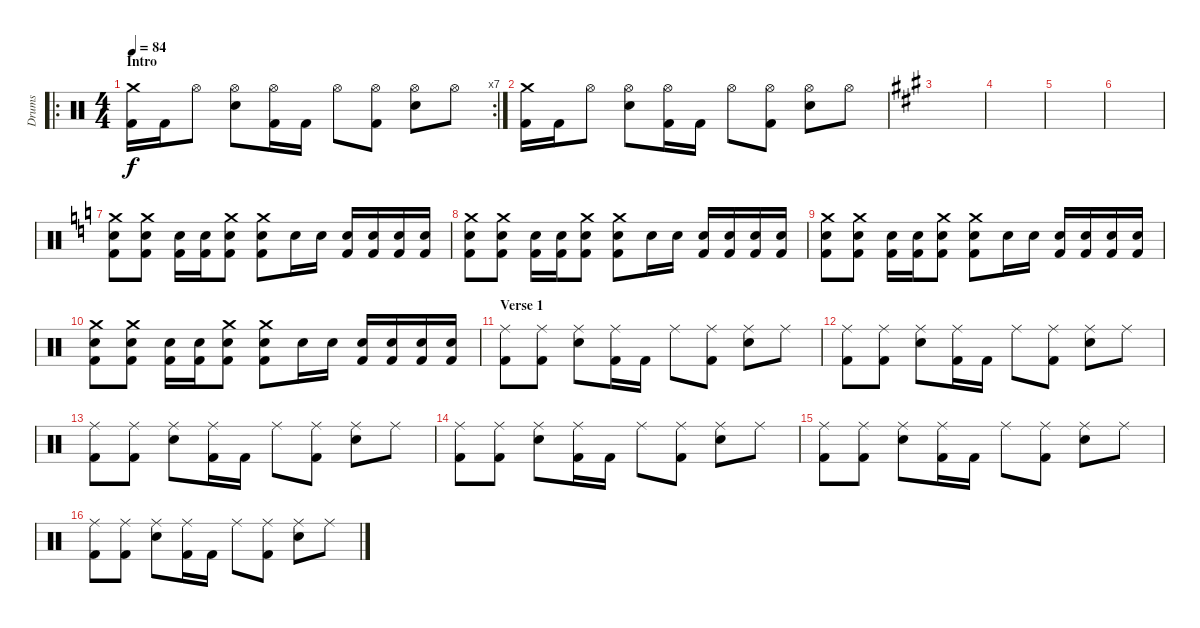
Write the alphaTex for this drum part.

\track ("Drums" "Drums") {instrument percussion}
\staff {score}
\articulation defaults
\ro
\rc 7
\ts (4 4)
\section ("" "Intro")
\tempo 84
\clef neutral
\ks c
("Crash medium (hit)" "Kick (hit) 2").16{dy f} "Kick (hit) 2".16 "Hi-Hat (open)".8 ("Hi-Hat (open)" "Electric Snare (hit)").8 ("Hi-Hat (open)" "Kick (hit) 2").16 "Kick (hit) 2".16 "Hi-Hat (open)".8 ("Hi-Hat (open)" "Kick (hit) 2").8 ("Hi-Hat (open)" "Electric Snare (hit)").8 "Hi-Hat (open)".8 |
("Crash medium (hit)" "Kick (hit) 2").16 "Kick (hit) 2".16 "Hi-Hat (open)".8 ("Hi-Hat (open)" "Electric Snare (hit)").8 ("Hi-Hat (open)" "Kick (hit) 2").16 "Kick (hit) 2".16 "Hi-Hat (open)".8 ("Hi-Hat (open)" "Kick (hit) 2").8 ("Hi-Hat (open)" "Electric Snare (hit)").8 "Hi-Hat (open)".8 |
\ks a
|
|
|
|
\ks c
("Crash medium (hit)" "Electric Snare (hit)" "Kick (hit) 2").8 ("Crash medium (hit)" "Electric Snare (hit)" "Kick (hit) 2").8 ("Electric Snare (hit)" "Kick (hit) 2").16 ("Electric Snare (hit)" "Kick (hit) 2").16 ("Crash medium (hit)" "Electric Snare (hit)" "Kick (hit) 2").8 ("Crash medium (hit)" "Electric Snare (hit)" "Kick (hit) 2").8 "Electric Snare (hit)".16 "Electric Snare (hit)".16 ("Electric Snare (hit)" "Kick (hit) 2").16 ("Electric Snare (hit)" "Kick (hit) 2").16 ("Electric Snare (hit)" "Kick (hit) 2").16 ("Electric Snare (hit)" "Kick (hit) 2").16 |
("Crash medium (hit)" "Electric Snare (hit)" "Kick (hit) 2").8 ("Crash medium (hit)" "Electric Snare (hit)" "Kick (hit) 2").8 ("Electric Snare (hit)" "Kick (hit) 2").16 ("Electric Snare (hit)" "Kick (hit) 2").16 ("Crash medium (hit)" "Electric Snare (hit)" "Kick (hit) 2").8 ("Crash medium (hit)" "Electric Snare (hit)" "Kick (hit) 2").8 "Electric Snare (hit)".16 "Electric Snare (hit)".16 ("Electric Snare (hit)" "Kick (hit) 2").16 ("Electric Snare (hit)" "Kick (hit) 2").16 ("Electric Snare (hit)" "Kick (hit) 2").16 ("Electric Snare (hit)" "Kick (hit) 2").16 |
("Crash medium (hit)" "Electric Snare (hit)" "Kick (hit) 2").8 ("Crash medium (hit)" "Electric Snare (hit)" "Kick (hit) 2").8 ("Electric Snare (hit)" "Kick (hit) 2").16 ("Electric Snare (hit)" "Kick (hit) 2").16 ("Crash medium (hit)" "Electric Snare (hit)" "Kick (hit) 2").8 ("Crash medium (hit)" "Electric Snare (hit)" "Kick (hit) 2").8 "Electric Snare (hit)".16 "Electric Snare (hit)".16 ("Electric Snare (hit)" "Kick (hit) 2").16 ("Electric Snare (hit)" "Kick (hit) 2").16 ("Electric Snare (hit)" "Kick (hit) 2").16 ("Electric Snare (hit)" "Kick (hit) 2").16 |
("Crash medium (hit)" "Electric Snare (hit)" "Kick (hit) 2").8 ("Crash medium (hit)" "Electric Snare (hit)" "Kick (hit) 2").8 ("Electric Snare (hit)" "Kick (hit) 2").16 ("Electric Snare (hit)" "Kick (hit) 2").16 ("Crash medium (hit)" "Electric Snare (hit)" "Kick (hit) 2").8 ("Crash medium (hit)" "Electric Snare (hit)" "Kick (hit) 2").8 "Electric Snare (hit)".16 "Electric Snare (hit)".16 ("Electric Snare (hit)" "Kick (hit) 2").16 ("Electric Snare (hit)" "Kick (hit) 2").16 ("Electric Snare (hit)" "Kick (hit) 2").16 ("Electric Snare (hit)" "Kick (hit) 2").16 |
\section ("" "Verse 1")
("Ride (middle)" "Kick (hit) 2").8 ("Ride (middle)" "Kick (hit) 2").8 ("Ride (middle)" "Electric Snare (hit)").8 ("Ride (middle)" "Kick (hit) 2").16 "Kick (hit) 2".16 "Ride (middle)".8 ("Ride (middle)" "Kick (hit) 2").8 ("Ride (middle)" "Electric Snare (hit)").8 "Ride (middle)".8 |
("Ride (middle)" "Kick (hit) 2").8 ("Ride (middle)" "Kick (hit) 2").8 ("Ride (middle)" "Electric Snare (hit)").8 ("Ride (middle)" "Kick (hit) 2").16 "Kick (hit) 2".16 "Ride (middle)".8 ("Ride (middle)" "Kick (hit) 2").8 ("Ride (middle)" "Electric Snare (hit)").8 "Ride (middle)".8 |
("Ride (middle)" "Kick (hit) 2").8 ("Ride (middle)" "Kick (hit) 2").8 ("Ride (middle)" "Electric Snare (hit)").8 ("Ride (middle)" "Kick (hit) 2").16 "Kick (hit) 2".16 "Ride (middle)".8 ("Ride (middle)" "Kick (hit) 2").8 ("Ride (middle)" "Electric Snare (hit)").8 "Ride (middle)".8 |
("Ride (middle)" "Kick (hit) 2").8 ("Ride (middle)" "Kick (hit) 2").8 ("Ride (middle)" "Electric Snare (hit)").8 ("Ride (middle)" "Kick (hit) 2").16 "Kick (hit) 2".16 "Ride (middle)".8 ("Ride (middle)" "Kick (hit) 2").8 ("Ride (middle)" "Electric Snare (hit)").8 "Ride (middle)".8 |
("Ride (middle)" "Kick (hit) 2").8 ("Ride (middle)" "Kick (hit) 2").8 ("Ride (middle)" "Electric Snare (hit)").8 ("Ride (middle)" "Kick (hit) 2").16 "Kick (hit) 2".16 "Ride (middle)".8 ("Ride (middle)" "Kick (hit) 2").8 ("Ride (middle)" "Electric Snare (hit)").8 "Ride (middle)".8 |
("Ride (middle)" "Kick (hit) 2").8 ("Ride (middle)" "Kick (hit) 2").8 ("Ride (middle)" "Electric Snare (hit)").8 ("Ride (middle)" "Kick (hit) 2").16 "Kick (hit) 2".16 "Ride (middle)".8 ("Ride (middle)" "Kick (hit) 2").8 ("Ride (middle)" "Electric Snare (hit)").8 "Ride (middle)".8
